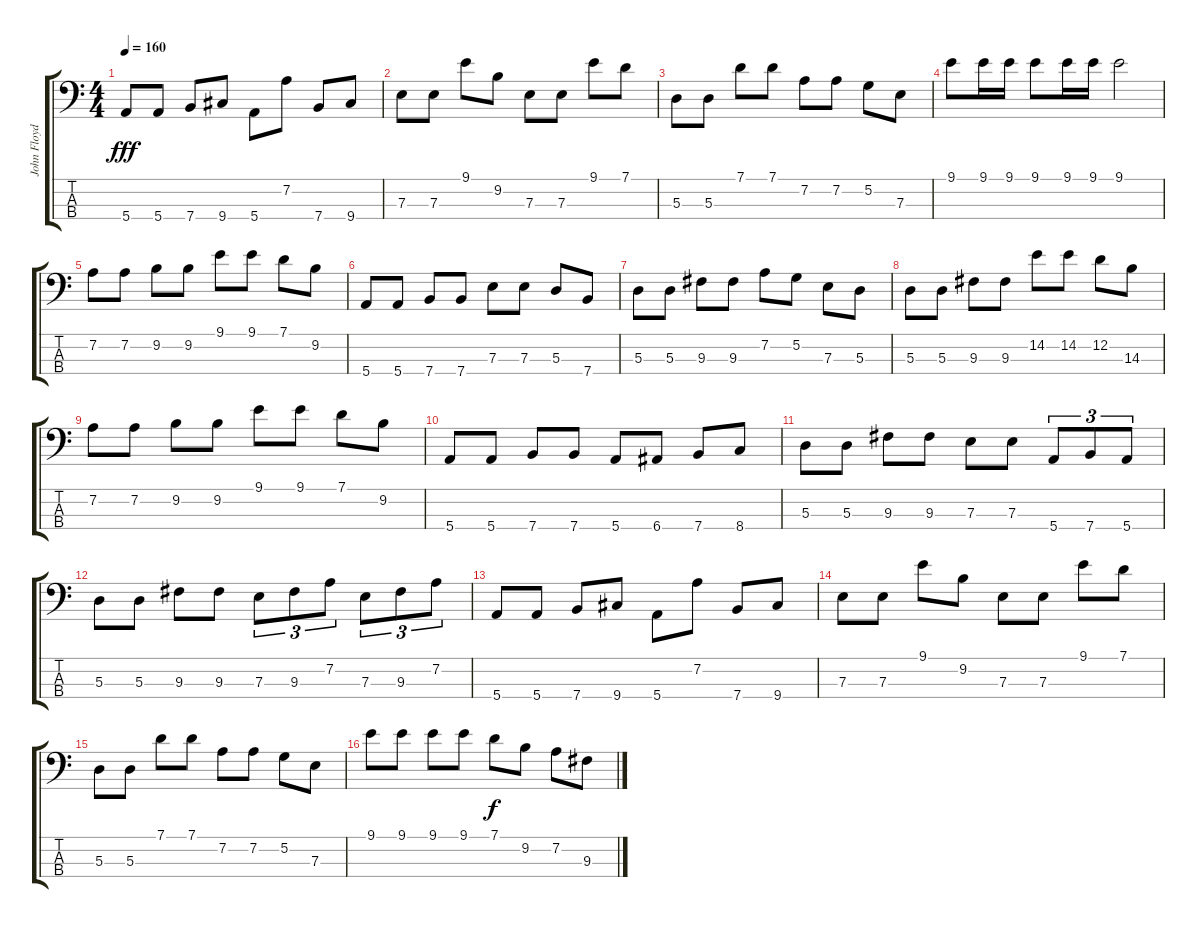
\track ("John Floyd" "John Floyd") {instrument acousticguitarsteel}
\staff {score tabs}
\tuning (G2 D2 A1 E1) {hide}
\ts (4 4)
\tempo 160
\clef f4
\ks c
5.4.8{dy fff} 5.4.8 7.4.8 9.4.8 5.4.8 7.2.8 7.4.8 9.4.8 |
7.3.8 7.3.8 9.1.8 9.2.8 7.3.8 7.3.8 9.1.8 7.1.8 |
5.3.8 5.3.8 7.1.8 7.1.8 7.2.8 7.2.8 5.2.8 7.3.8 |
9.1.8 9.1.16 9.1.16 9.1.8 9.1.16 9.1.16 9.1.2 |
7.2.8 7.2.8 9.2.8 9.2.8 9.1.8 9.1.8 7.1.8 9.2.8 |
5.4.8 5.4.8 7.4.8 7.4.8 7.3.8 7.3.8 5.3.8 7.4.8 |
5.3.8 5.3.8 9.3.8 9.3.8 7.2.8 5.2.8 7.3.8 5.3.8 |
5.3.8 5.3.8 9.3.8 9.3.8 14.2.8 14.2.8 12.2.8 14.3.8 |
7.2.8 7.2.8 9.2.8 9.2.8 9.1.8 9.1.8 7.1.8 9.2.8 |
5.4.8 5.4.8 7.4.8 7.4.8 5.4.8 6.4.8 7.4.8 8.4.8 |
5.3.8 5.3.8 9.3.8 9.3.8 7.3.8 7.3.8 5.4.8{tu (3 2)} 7.4.8{tu (3 2)} 5.4.8{tu (3 2)} |
5.3.8 5.3.8 9.3.8 9.3.8 7.3.8{tu (3 2)} 9.3.8{tu (3 2)} 7.2.8{tu (3 2)} 7.3.8{tu (3 2)} 9.3.8{tu (3 2)} 7.2.8{tu (3 2)} |
5.4.8 5.4.8 7.4.8 9.4.8 5.4.8 7.2.8 7.4.8 9.4.8 |
7.3.8 7.3.8 9.1.8 9.2.8 7.3.8 7.3.8 9.1.8 7.1.8 |
5.3.8 5.3.8 7.1.8 7.1.8 7.2.8 7.2.8 5.2.8 7.3.8 |
9.1.8 9.1.8 9.1.8 9.1.8 7.1.8{dy f} 9.2.8 7.2.8 9.3.8
